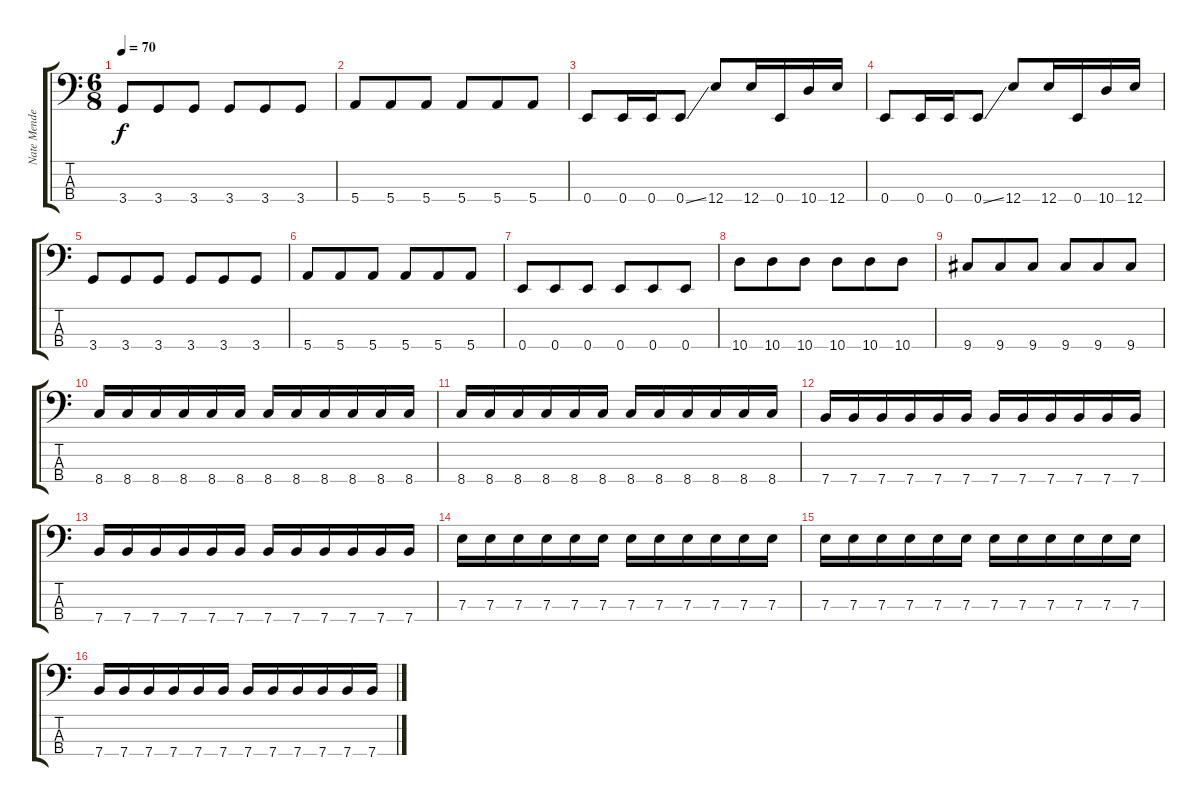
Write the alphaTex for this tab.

\track ("Nate Mendel - Bass" "Nate Mende") {instrument electricbassfinger}
\staff {score tabs}
\tuning (G2 D2 A1 E1) {hide}
\ts (6 8)
\tempo 70
\clef f4
\ks c
3.4.8{dy f} 3.4.8 3.4.8 3.4.8 3.4.8 3.4.8 |
5.4.8 5.4.8 5.4.8 5.4.8 5.4.8 5.4.8 |
0.4.8 0.4.16 0.4.16 0.4{ss}.8 12.4.8 12.4.16 0.4.16 10.4.16 12.4.16 |
0.4.8 0.4.16 0.4.16 0.4{ss}.8 12.4.8 12.4.16 0.4.16 10.4.16 12.4.16 |
3.4.8 3.4.8 3.4.8 3.4.8 3.4.8 3.4.8 |
5.4.8 5.4.8 5.4.8 5.4.8 5.4.8 5.4.8 |
0.4.8 0.4.8 0.4.8 0.4.8 0.4.8 0.4.8 |
10.4.8 10.4.8 10.4.8 10.4.8 10.4.8 10.4.8 |
9.4.8 9.4.8 9.4.8 9.4.8 9.4.8 9.4.8 |
8.4.16 8.4.16 8.4.16 8.4.16 8.4.16 8.4.16 8.4.16 8.4.16 8.4.16 8.4.16 8.4.16 8.4.16 |
8.4.16 8.4.16 8.4.16 8.4.16 8.4.16 8.4.16 8.4.16 8.4.16 8.4.16 8.4.16 8.4.16 8.4.16 |
7.4.16 7.4.16 7.4.16 7.4.16 7.4.16 7.4.16 7.4.16 7.4.16 7.4.16 7.4.16 7.4.16 7.4.16 |
7.4.16 7.4.16 7.4.16 7.4.16 7.4.16 7.4.16 7.4.16 7.4.16 7.4.16 7.4.16 7.4.16 7.4.16 |
7.3.16 7.3.16 7.3.16 7.3.16 7.3.16 7.3.16 7.3.16 7.3.16 7.3.16 7.3.16 7.3.16 7.3.16 |
7.3.16 7.3.16 7.3.16 7.3.16 7.3.16 7.3.16 7.3.16 7.3.16 7.3.16 7.3.16 7.3.16 7.3.16 |
7.4.16 7.4.16 7.4.16 7.4.16 7.4.16 7.4.16 7.4.16 7.4.16 7.4.16 7.4.16 7.4.16 7.4.16
